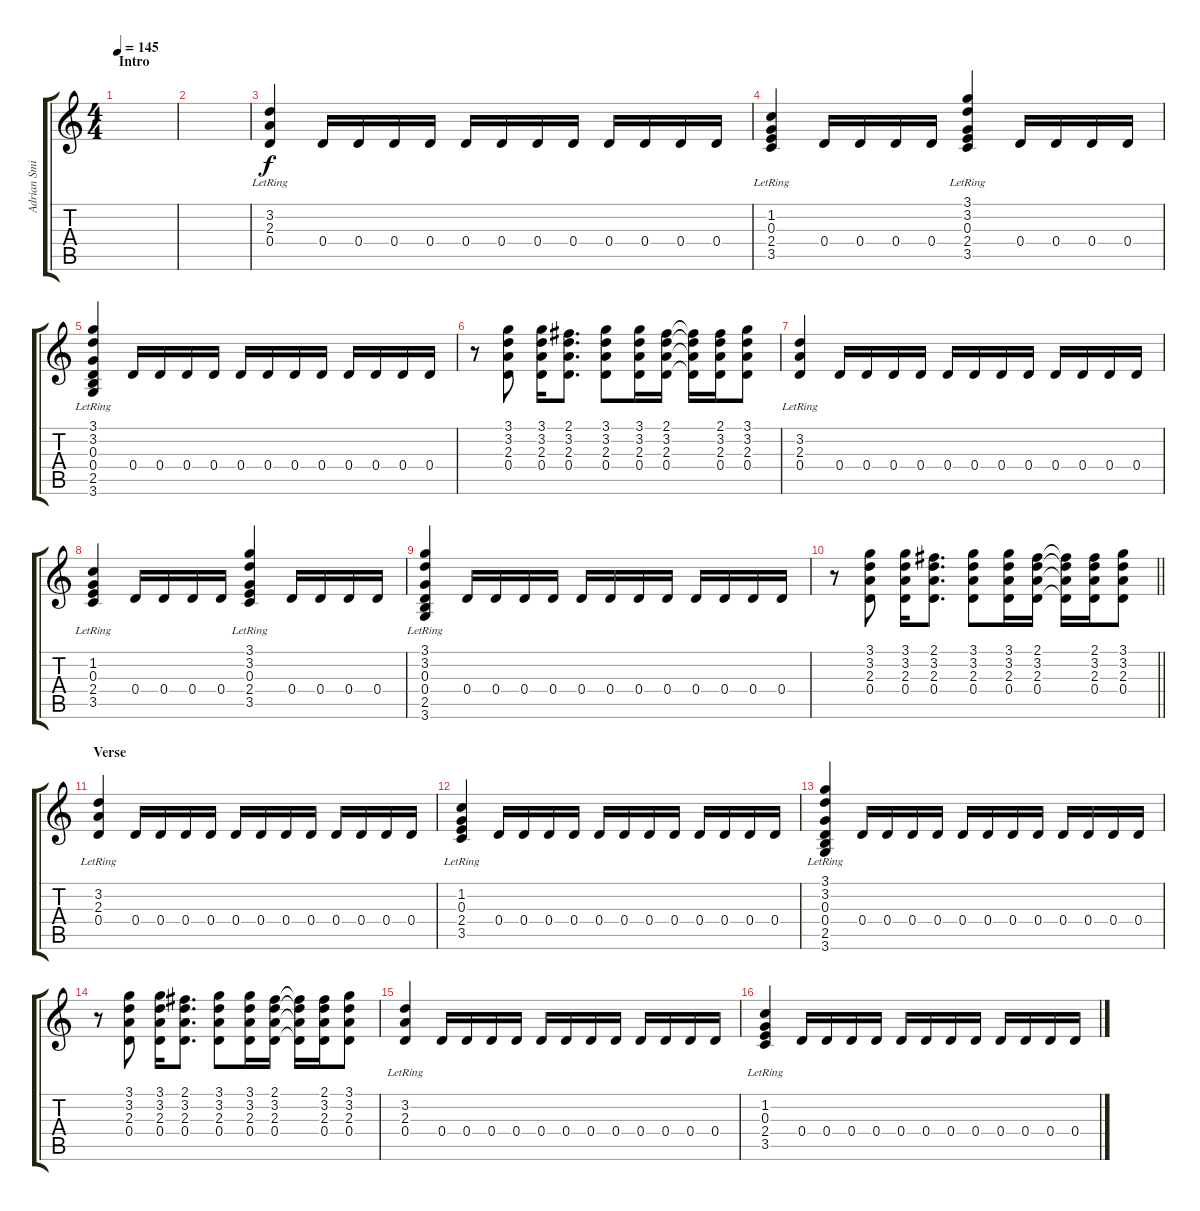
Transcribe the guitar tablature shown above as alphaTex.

\track ("Adrian Smith" "Adrian Smi") {instrument distortionguitar}
\staff {score tabs}
\tuning (E4 B3 G3 D3 A2 E2) {hide}
\ts (4 4)
\section ("" "Intro")
\tempo 145
\clef g2
\ks c
|
|
(3.2 2.3{lr} 0.4).4 0.4.16 0.4.16 0.4.16 0.4.16 0.4.16 0.4.16 0.4.16 0.4.16 0.4.16 0.4.16 0.4.16 0.4.16 |
(1.2 0.3 2.4 3.5{lr}).4 0.4.16 0.4.16 0.4.16 0.4.16 (3.1 3.2 0.3 2.4 3.5{lr}).4 0.4.16 0.4.16 0.4.16 0.4.16 |
(3.1 3.2 0.3{lr} 0.4 2.5 3.6).4 0.4.16 0.4.16 0.4.16 0.4.16 0.4.16 0.4.16 0.4.16 0.4.16 0.4.16 0.4.16 0.4.16 0.4.16 |
r.8 (3.1 3.2 2.3 0.4).8 (3.1 3.2 2.3 0.4).16 (2.1 3.2 2.3 0.4).8{d} (3.1 3.2 2.3 0.4).8 (3.1 3.2 2.3 0.4).16 (2.1 3.2 2.3 0.4).16 (2.1{t} 3.2{t} 2.3{t} 0.4{t}).16 (2.1 3.2 2.3 0.4).16 (3.1 3.2 2.3 0.4).8 |
(3.2 2.3{lr} 0.4).4 0.4.16 0.4.16 0.4.16 0.4.16 0.4.16 0.4.16 0.4.16 0.4.16 0.4.16 0.4.16 0.4.16 0.4.16 |
(1.2 0.3 2.4 3.5{lr}).4 0.4.16 0.4.16 0.4.16 0.4.16 (3.1 3.2 0.3 2.4 3.5{lr}).4 0.4.16 0.4.16 0.4.16 0.4.16 |
(3.1 3.2 0.3{lr} 0.4 2.5 3.6).4 0.4.16 0.4.16 0.4.16 0.4.16 0.4.16 0.4.16 0.4.16 0.4.16 0.4.16 0.4.16 0.4.16 0.4.16 |
\barLineRight lightlight
r.8 (3.1 3.2 2.3 0.4).8 (3.1 3.2 2.3 0.4).16 (2.1 3.2 2.3 0.4).8{d} (3.1 3.2 2.3 0.4).8 (3.1 3.2 2.3 0.4).16 (2.1 3.2 2.3 0.4).16 (2.1{t} 3.2{t} 2.3{t} 0.4{t}).16 (2.1 3.2 2.3 0.4).16 (3.1 3.2 2.3 0.4).8 |
\section ("" "Verse")
(3.2 2.3 0.4{lr}).4 0.4.16 0.4.16 0.4.16 0.4.16 0.4.16 0.4.16 0.4.16 0.4.16 0.4.16 0.4.16 0.4.16 0.4.16 |
(1.2 0.3 2.4{lr} 3.5).4 0.4.16 0.4.16 0.4.16 0.4.16 0.4.16 0.4.16 0.4.16 0.4.16 0.4.16 0.4.16 0.4.16 0.4.16 |
(3.1 3.2 0.3 0.4{lr} 2.5 3.6).4 0.4.16 0.4.16 0.4.16 0.4.16 0.4.16 0.4.16 0.4.16 0.4.16 0.4.16 0.4.16 0.4.16 0.4.16 |
r.8 (3.1 3.2 2.3 0.4).8 (3.1 3.2 2.3 0.4).16 (2.1 3.2 2.3 0.4).8{d} (3.1 3.2 2.3 0.4).8 (3.1 3.2 2.3 0.4).16 (2.1 3.2 2.3 0.4).16 (2.1{t} 3.2{t} 2.3{t} 0.4{t}).16 (2.1 3.2 2.3 0.4).16 (3.1 3.2 2.3 0.4).8 |
(3.2 2.3 0.4{lr}).4 0.4.16 0.4.16 0.4.16 0.4.16 0.4.16 0.4.16 0.4.16 0.4.16 0.4.16 0.4.16 0.4.16 0.4.16 |
(1.2 0.3 2.4{lr} 3.5).4 0.4.16 0.4.16 0.4.16 0.4.16 0.4.16 0.4.16 0.4.16 0.4.16 0.4.16 0.4.16 0.4.16 0.4.16
